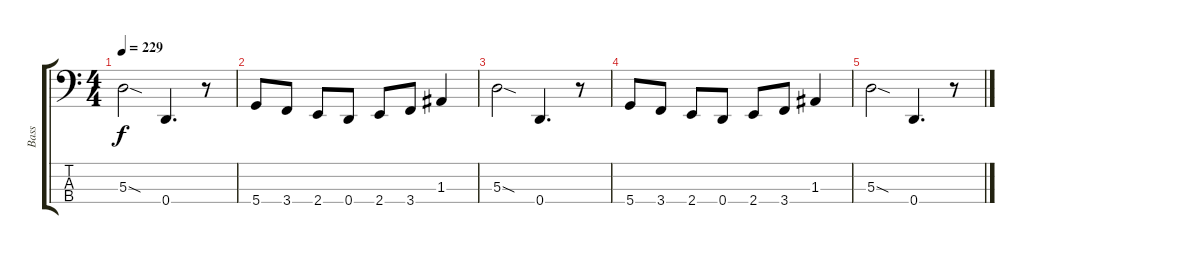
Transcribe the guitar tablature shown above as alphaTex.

\track ("Bass" "Bass") {instrument electricbassfinger}
\staff {score tabs}
\tuning (G2 D2 A1 D1) {hide}
\ts (4 4)
\tempo 229
\clef f4
\ks c
5.3{sod}.2{dy f} 0.4.4{d} r.8 |
5.4.8 3.4.8 2.4.8 0.4.8 2.4.8 3.4.8 1.3.4 |
5.3{sod}.2 0.4.4{d} r.8 |
5.4.8 3.4.8 2.4.8 0.4.8 2.4.8 3.4.8 1.3.4 |
5.3{sod}.2 0.4.4{d} r.8
